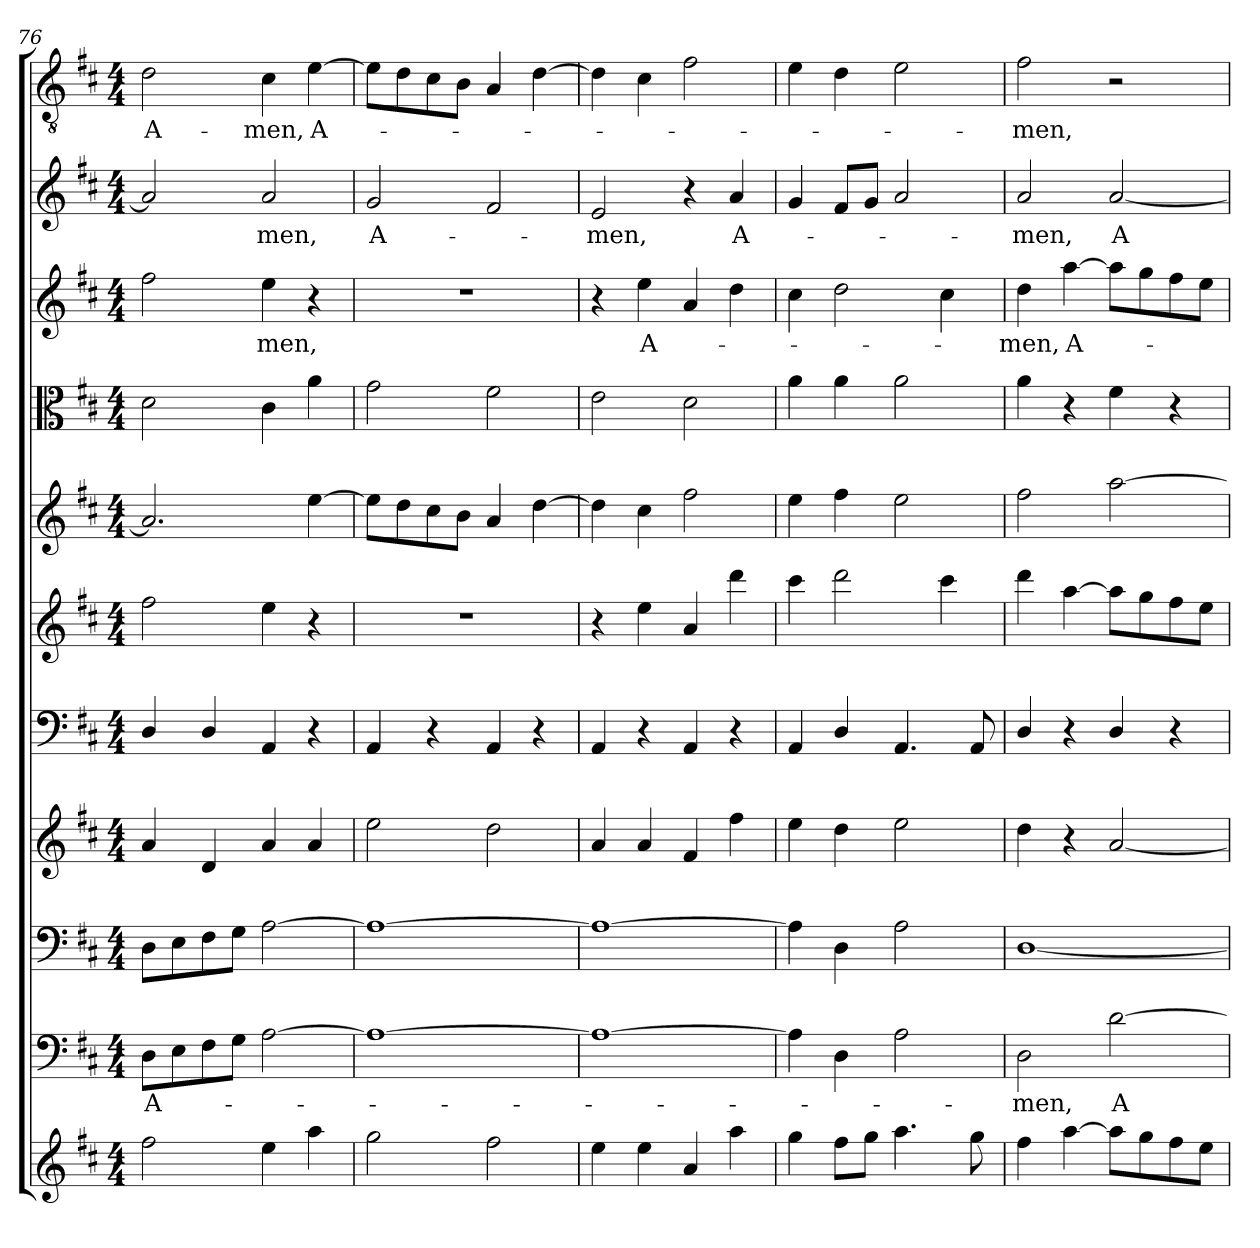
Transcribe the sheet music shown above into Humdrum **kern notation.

**kern	**kern	**text	**kern	**kern	**kern	**kern	**kern	**kern	**kern	**text	**kern	**text	**kern	**text
*part11	*part10	*part10	*part9	*part8	*part7	*part6	*part5	*part4	*part3	*part3	*part2	*part2	*part1	*part1
*staff11	*staff10	*staff10	*staff9	*staff8	*staff7	*staff6	*staff5	*staff4	*staff3	*staff3	*staff2	*staff2	*staff1	*staff1
*clefG2	*clefF4	*	*clefF4	*clefG2	*clefF4	*clefG2	*clefG2	*clefC3	*clefG2	*	*clefG2	*	*clefGv2	*
*k[f#c#]	*k[f#c#]	*	*k[f#c#]	*k[f#c#]	*k[f#c#]	*k[f#c#]	*k[f#c#]	*k[f#c#]	*k[f#c#]	*	*k[f#c#]	*	*k[f#c#]	*
*D:	*D:	*	*D:	*D:	*D:	*D:	*D:	*D:	*D:	*	*D:	*	*D:	*
*M4/4	*M4/4	*	*M4/4	*M4/4	*M4/4	*M4/4	*M4/4	*M4/4	*M4/4	*	*M4/4	*	*M4/4	*
=76	=76	=76	=76	=76	=76	=76	=76	=76	=76	=76	=76	=76	=76	=76
2ff#\	8D\L	A-	8D\L	4a/	4D/	2ff#\	2.a/]	2d\	2ff#\	.	2a/]	.	2d\	A-
.	8E\	.	8E\	.	.	.	.	.	.	.	.	.	.	.
.	8F#\	.	8F#\	4d/	4D/	.	.	.	.	.	.	.	.	.
.	8G\J	.	8G\J	.	.	.	.	.	.	.	.	.	.	.
4ee\	[2A\	.	[2A\	4a/	4AA/	4ee\	.	4c#\	4ee\	-men,	2a/	-men,	4c#\	-men,
4aa\	.	.	.	4a/	4r	4r	[4ee\	4a\	4r	.	.	.	[4e\	A-
=77	=77	=77	=77	=77	=77	=77	=77	=77	=77	=77	=77	=77	=77	=77
2gg\	1A\_	.	1A\_	2ee\	4AA/	1r	8ee\L]	2g\	1r	.	2g/	A-	8e\L]	.
.	.	.	.	.	.	.	8dd\	.	.	.	.	.	8d\	.
.	.	.	.	.	4r	.	8cc#\	.	.	.	.	.	8c#\	.
.	.	.	.	.	.	.	8b\J	.	.	.	.	.	8B\J	.
2ff#\	.	.	.	2dd\	4AA/	.	4a/	2f#\	.	.	2f#/	.	4A/	.
.	.	.	.	.	4r	.	[4dd\	.	.	.	.	.	[4d\	.
=78	=78	=78	=78	=78	=78	=78	=78	=78	=78	=78	=78	=78	=78	=78
4ee\	1A\_	.	1A\_	4a/	4AA/	4r	4dd\]	2e\	4r	.	2e/	-men,	4d\]	.
4ee\	.	.	.	4a/	4r	4ee\	4cc#\	.	4ee\	A-	.	.	4c#\	.
4a/	.	.	.	4f#/	4AA/	4a/	2ff#\	2d\	4a/	.	4r	.	2f#\	.
4aa\	.	.	.	4ff#\	4r	4ddd\	.	.	4dd\	.	4a/	A-	.	.
=79	=79	=79	=79	=79	=79	=79	=79	=79	=79	=79	=79	=79	=79	=79
4gg\	4A\]	.	4A\]	4ee\	4AA/	4ccc#\	4ee\	4a\	4cc#\	.	4g/	.	4e\	.
8ff#\L	4D\	.	4D\	4dd\	4D/	2ddd\	4ff#\	4a\	2dd\	.	8f#/L	.	4d\	.
8gg\J	.	.	.	.	.	.	.	.	.	.	8g/J	.	.	.
4.aa\	2A\	.	2A\	2ee\	4.AA/	.	2ee\	2a\	.	.	2a/	.	2e\	.
.	.	.	.	.	.	4ccc#\	.	.	4cc#\	.	.	.	.	.
8gg\	.	.	.	.	8AA/	.	.	.	.	.	.	.	.	.
=80	=80	=80	=80	=80	=80	=80	=80	=80	=80	=80	=80	=80	=80	=80
4ff#\	2D\	-men,	[1D/	4dd\	4D/	4ddd\	2ff#\	4a\	4dd\	-men,	2a/	-men,	2f#\	-men,
[4aa\	.	.	.	4r	4r	[4aa\	.	4r	[4aa\	A-	.	.	.	.
8aa\L]	[2d\	A-	.	[2a/	4D/	8aa\L]	[2aa\	4f#\	8aa\L]	.	[2a/	A-	2r	.
8gg\	.	.	.	.	.	8gg\	.	.	8gg\	.	.	.	.	.
8ff#\	.	.	.	.	4r	8ff#\	.	4r	8ff#\	.	.	.	.	.
8ee\J	.	.	.	.	.	8ee\J	.	.	8ee\J	.	.	.	.	.
=	=	=	=	=	=	=	=	=	=	=	=	=	=	=
*-	*-	*-	*-	*-	*-	*-	*-	*-	*-	*-	*-	*-	*-	*-
